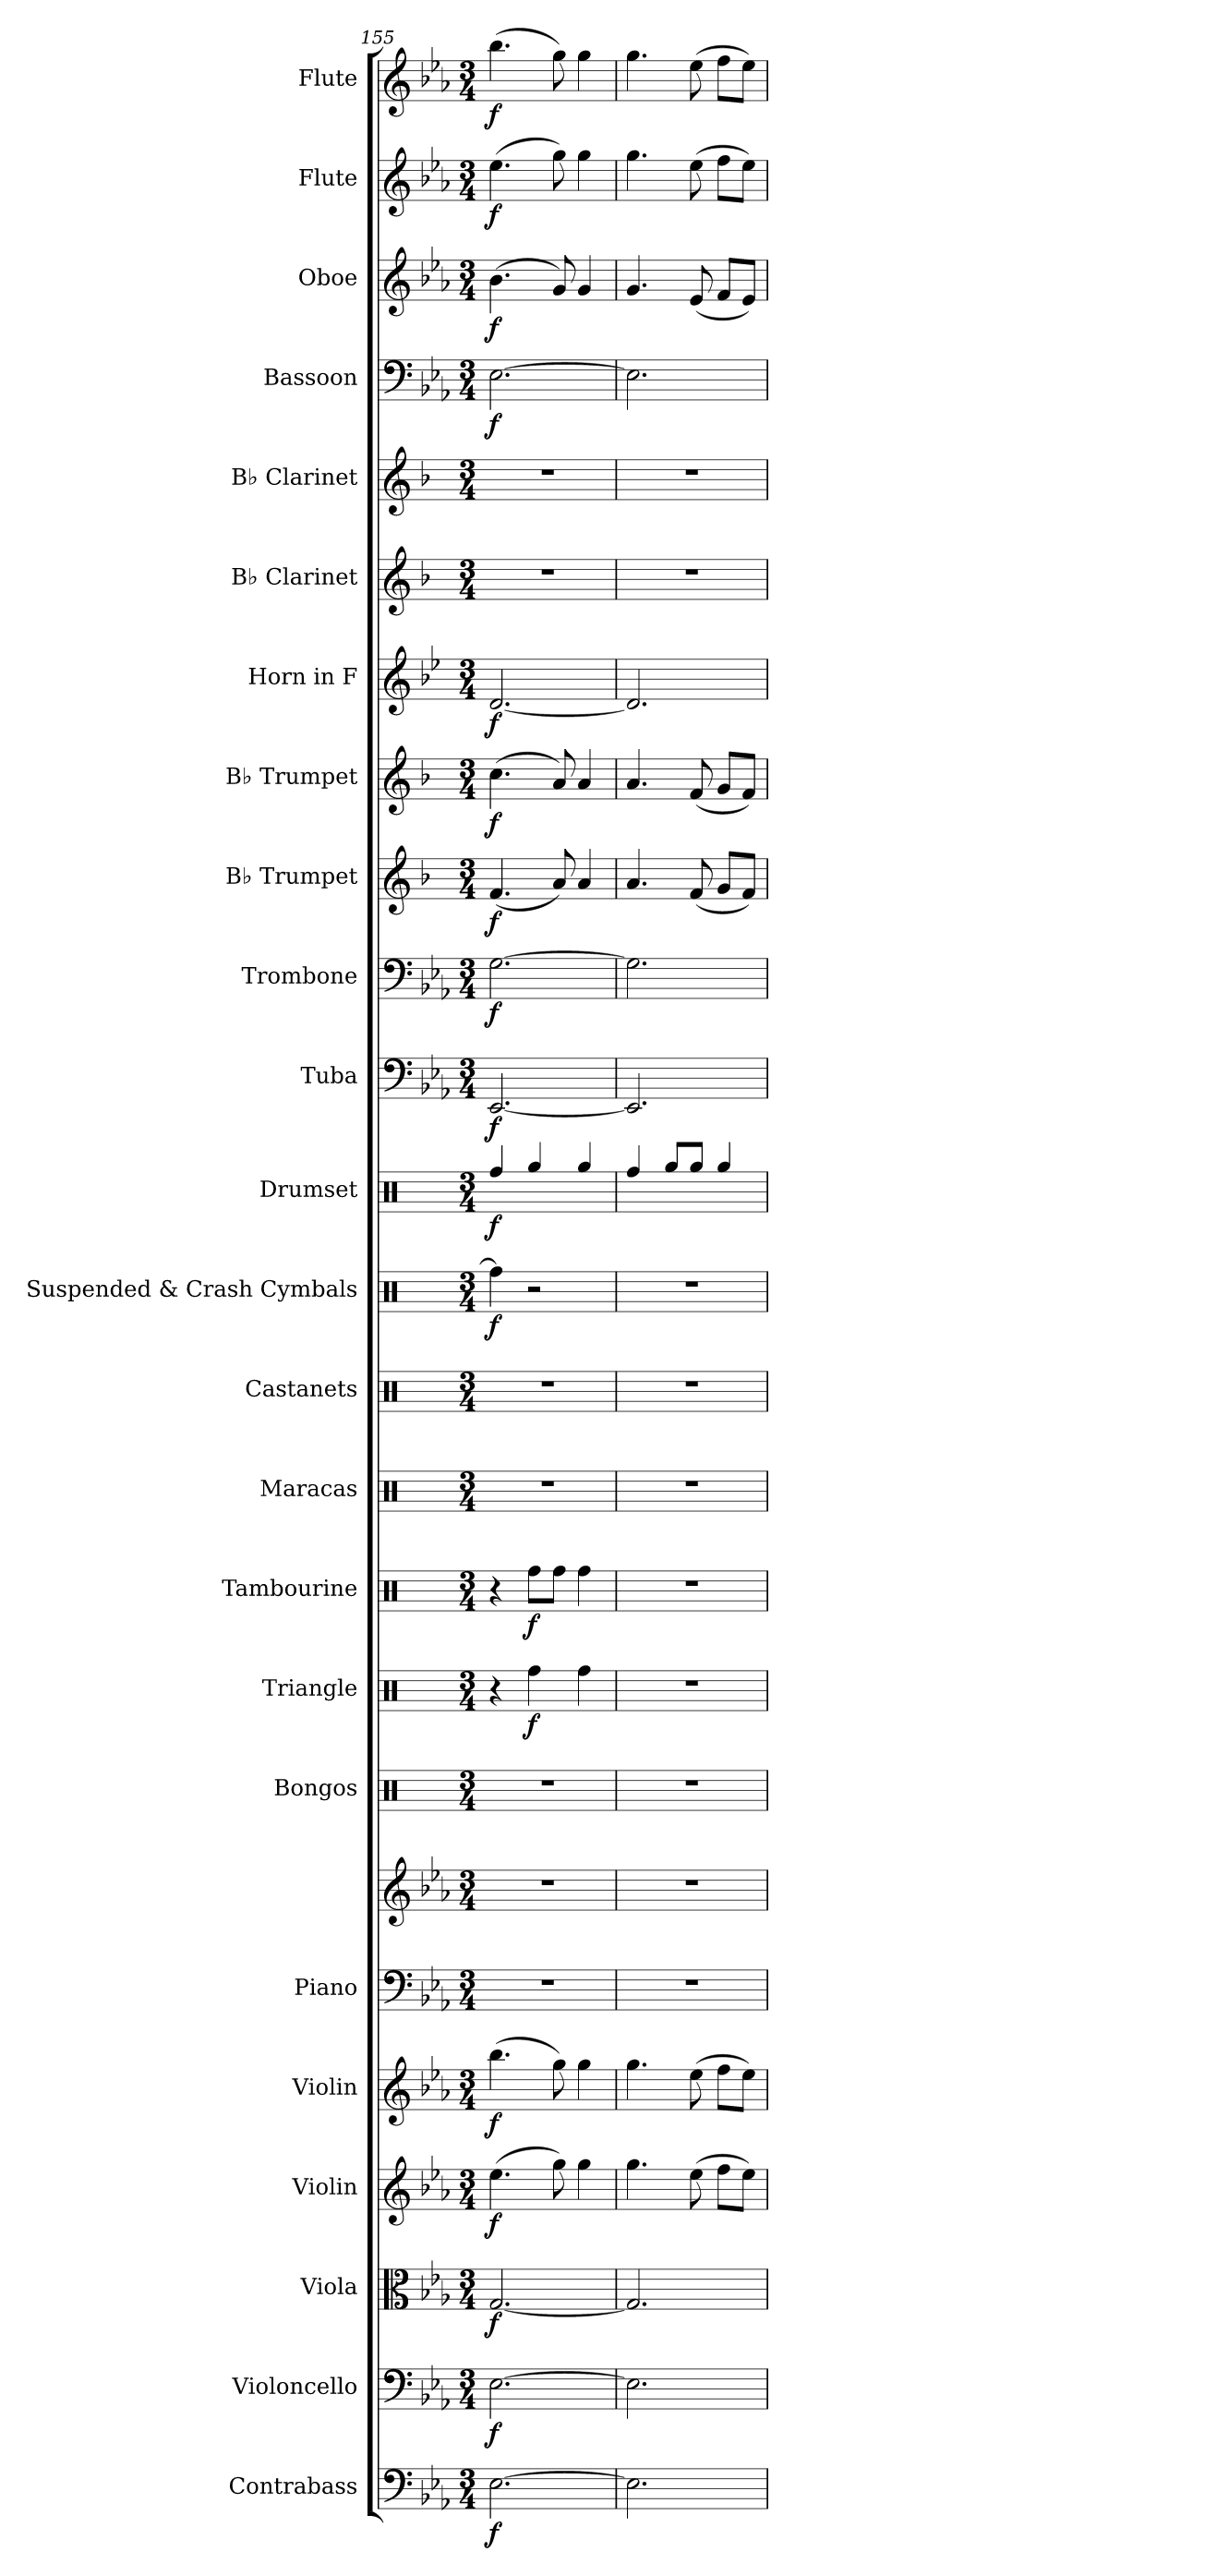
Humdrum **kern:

**kern	**dynam	**kern	**dynam	**kern	**dynam	**kern	**dynam	**kern	**dynam	**kern	**kern	**kern	**kern	**dynam	**kern	**dynam	**kern	**kern	**kern	**dynam	**kern	**dynam	**kern	**dynam	**kern	**dynam	**kern	**dynam	**kern	**dynam	**kern	**dynam	**kern	**kern	**kern	**dynam	**kern	**dynam	**kern	**dynam	**kern	**dynam
*part24	*part24	*part23	*part23	*part22	*part22	*part21	*part21	*part20	*part20	*part19	*part19	*part18	*part17	*part17	*part16	*part16	*part15	*part14	*part13	*part13	*part12	*part12	*part11	*part11	*part10	*part10	*part9	*part9	*part8	*part8	*part7	*part7	*part6	*part5	*part4	*part4	*part3	*part3	*part2	*part2	*part1	*part1
*staff25	*staff25	*staff24	*staff24	*staff23	*staff23	*staff22	*staff22	*staff21	*staff21	*staff20	*staff19	*staff18	*staff17	*staff17	*staff16	*staff16	*staff15	*staff14	*staff13	*staff13	*staff12	*staff12	*staff11	*staff11	*staff10	*staff10	*staff9	*staff9	*staff8	*staff8	*staff7	*staff7	*staff6	*staff5	*staff4	*staff4	*staff3	*staff3	*staff2	*staff2	*staff1	*staff1
*I"Contrabass	*	*I"Violoncello	*	*I"Viola	*	*I"Violin	*	*I"Violin	*	*I"Piano	*	*I"Bongos	*I"Triangle	*	*I"Tambourine	*	*I"Maracas	*I"Castanets	*I"Suspended &amp; Crash Cymbals	*	*I"Drumset	*	*I"Tuba	*	*I"Trombone	*	*I"B♭ Trumpet	*	*I"B♭ Trumpet	*	*I"Horn in F	*	*I"B♭ Clarinet	*I"B♭ Clarinet	*I"Bassoon	*	*I"Oboe	*	*I"Flute	*	*I"Flute	*
*I'Cb.	*	*I'Vc.	*	*I'Vla.	*	*I'Vln.	*	*I'Vln.	*	*I'Pno.	*	*I'Bon.	*I'Trgl.	*	*I'Tamb.	*	*I'Mrcs.	*I'Cst.	*I'Cym.	*	*I'D. Set	*	*I'Tba.	*	*I'Tbn.	*	*I'B♭ Tpt.	*	*I'B♭ Tpt.	*	*	*	*I'B♭ Cl.	*I'B♭ Cl.	*I'Bsn.	*	*I'Ob.	*	*I'Fl.	*	*I'Fl.	*
*clefF4	*	*clefF4	*	*clefC3	*	*clefG2	*	*clefG2	*	*clefF4	*clefG2	*clefX	*clefX	*	*clefX	*	*clefX	*clefX	*clefX	*	*clefX	*	*clefF4	*	*clefF4	*	*clefG2	*	*clefG2	*	*clefG2	*	*clefG2	*clefG2	*clefF4	*	*clefG2	*	*clefG2	*	*clefG2	*
*ITrd7c12	*	*	*	*	*	*	*	*	*	*	*	*	*	*	*	*	*	*	*	*	*	*	*	*	*	*	*ITrd1c2	*	*ITrd1c2	*	*ITrd4c7	*	*ITrd1c2	*ITrd1c2	*	*	*	*	*	*	*	*
*k[b-e-a-]	*	*k[b-e-a-]	*	*k[b-e-a-]	*	*k[b-e-a-]	*	*k[b-e-a-]	*	*k[b-e-a-]	*k[b-e-a-]	*k[]	*k[]	*	*k[]	*	*k[]	*k[]	*k[]	*	*k[]	*	*k[b-e-a-]	*	*k[b-e-a-]	*	*k[b-e-a-]	*	*k[b-e-a-]	*	*k[b-e-a-]	*	*k[b-e-a-]	*k[b-e-a-]	*k[b-e-a-]	*	*k[b-e-a-]	*	*k[b-e-a-]	*	*k[b-e-a-]	*
*M3/4	*	*M3/4	*	*M3/4	*	*M3/4	*	*M3/4	*	*M3/4	*M3/4	*M3/4	*M3/4	*	*M3/4	*	*M3/4	*M3/4	*M3/4	*	*M3/4	*	*M3/4	*	*M3/4	*	*M3/4	*	*M3/4	*	*M3/4	*	*M3/4	*M3/4	*M3/4	*	*M3/4	*	*M3/4	*	*M3/4	*
=155	=155	=155	=155	=155	=155	=155	=155	=155	=155	=155	=155	=155	=155	=155	=155	=155	=155	=155	=155	=155	=155	=155	=155	=155	=155	=155	=155	=155	=155	=155	=155	=155	=155	=155	=155	=155	=155	=155	=155	=155	=155	=155
!	!LO:DY:b	!	!LO:DY:b	!	!LO:DY:b	!	!LO:DY:b	!	!LO:DY:b	!	!	!	!	!	!	!	!	!	!	!LO:DY:b	!	!LO:DY:b	!	!LO:DY:b	!	!LO:DY:b	!	!LO:DY:b	!	!LO:DY:b	!	!LO:DY:b	!	!	!	!LO:DY:b	!	!LO:DY:b	!	!LO:DY:b	!	!LO:DY:b
[2.EE-\	f	[2.E-\	f	[2.G/	f	(4.ee-\	f	(4.bb-\	f	2.r	2.r	2.r	4r	.	4r	.	2.r	2.r	4Rff\]	f	4Rff/	f	[2.EE-/	f	[2.G\	f	(4.e-/	f	(4.b-\	f	[2.G/	f	2.r	2.r	[2.E-\	f	(4.b-\	f	(4.ee-\	f	(4.bb-\	f
!	!	!	!	!	!	!	!	!	!	!	!	!	!	!LO:DY:b	!	!LO:DY:b	!	!	!	!	!	!	!	!	!	!	!	!	!	!	!	!	!	!	!	!	!	!	!	!	!	!
.	.	.	.	.	.	.	.	.	.	.	.	.	4Rff\	f	8Rff\L	f	.	.	2r	.	4Rgg/	.	.	.	.	.	.	.	.	.	.	.	.	.	.	.	.	.	.	.	.	.
.	.	.	.	.	.	8gg\)	.	8gg\)	.	.	.	.	.	.	8Rff\J	.	.	.	.	.	.	.	.	.	.	.	8g/)	.	8g/)	.	.	.	.	.	.	.	8g/)	.	8gg\)	.	8gg\)	.
.	.	.	.	.	.	4gg\	.	4gg\	.	.	.	.	4Rff\	.	4Rff\	.	.	.	.	.	4Rgg/	.	.	.	.	.	4g/	.	4g/	.	.	.	.	.	.	.	4g/	.	4gg\	.	4gg\	.
=156	=156	=156	=156	=156	=156	=156	=156	=156	=156	=156	=156	=156	=156	=156	=156	=156	=156	=156	=156	=156	=156	=156	=156	=156	=156	=156	=156	=156	=156	=156	=156	=156	=156	=156	=156	=156	=156	=156	=156	=156	=156	=156
2.EE-\]	.	2.E-\]	.	2.G/]	.	4.gg\	.	4.gg\	.	2.r	2.r	2.r	2.r	.	2.r	.	2.r	2.r	2.r	.	4Rff/	.	2.EE-/]	.	2.G\]	.	4.g/	.	4.g/	.	2.G/]	.	2.r	2.r	2.E-\]	.	4.g/	.	4.gg\	.	4.gg\	.
.	.	.	.	.	.	.	.	.	.	.	.	.	.	.	.	.	.	.	.	.	8Rgg/L	.	.	.	.	.	.	.	.	.	.	.	.	.	.	.	.	.	.	.	.	.
.	.	.	.	.	.	(8ee-\	.	(8ee-\	.	.	.	.	.	.	.	.	.	.	.	.	8Rgg/J	.	.	.	.	.	(8e-/	.	(8e-/	.	.	.	.	.	.	.	(8e-/	.	(8ee-\	.	(8ee-\	.
.	.	.	.	.	.	8ff\L	.	8ff\L	.	.	.	.	.	.	.	.	.	.	.	.	4Rgg/	.	.	.	.	.	8f/L	.	8f/L	.	.	.	.	.	.	.	8f/L	.	8ff\L	.	8ff\L	.
.	.	.	.	.	.	8ee-\J)	.	8ee-\J)	.	.	.	.	.	.	.	.	.	.	.	.	.	.	.	.	.	.	8e-/J)	.	8e-/J)	.	.	.	.	.	.	.	8e-/J)	.	8ee-\J)	.	8ee-\J)	.
=	=	=	=	=	=	=	=	=	=	=	=	=	=	=	=	=	=	=	=	=	=	=	=	=	=	=	=	=	=	=	=	=	=	=	=	=	=	=	=	=	=	=
*-	*-	*-	*-	*-	*-	*-	*-	*-	*-	*-	*-	*-	*-	*-	*-	*-	*-	*-	*-	*-	*-	*-	*-	*-	*-	*-	*-	*-	*-	*-	*-	*-	*-	*-	*-	*-	*-	*-	*-	*-	*-	*-
